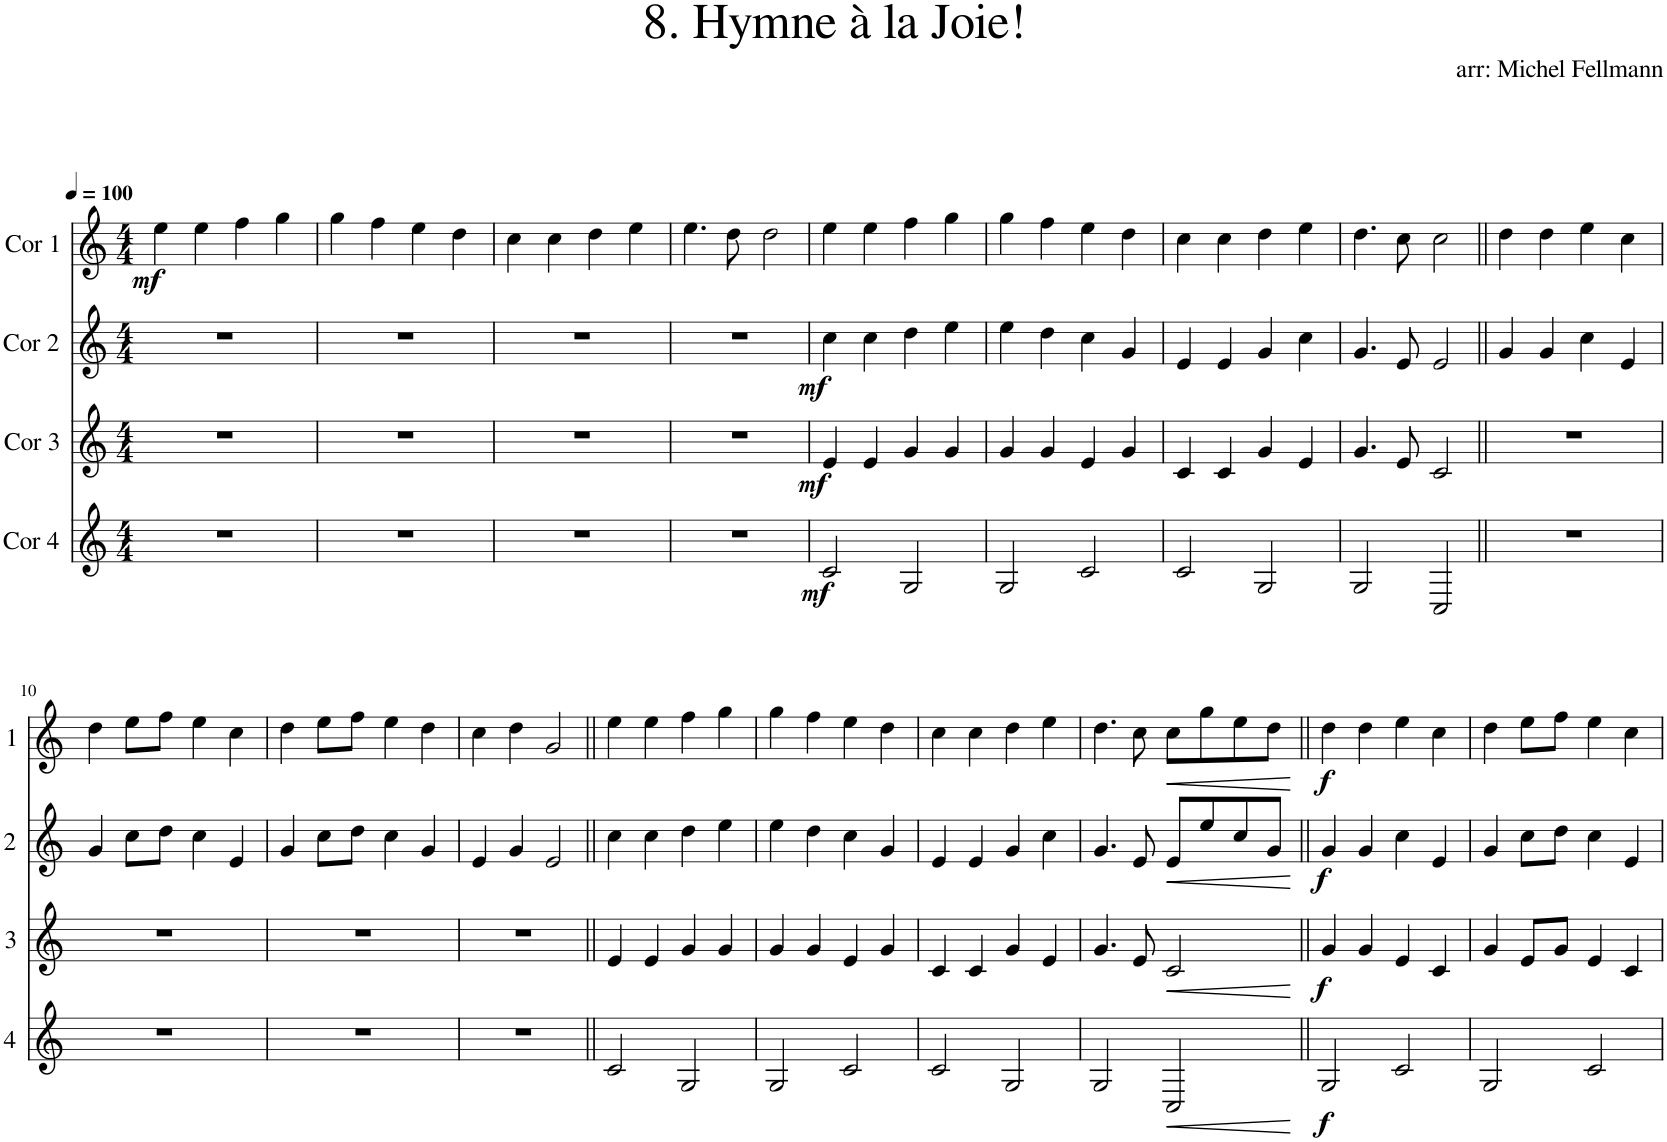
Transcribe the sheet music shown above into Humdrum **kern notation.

**kern	**dynam	**kern	**dynam	**kern	**dynam	**kern	**dynam
*part4	*part4	*part3	*part3	*part2	*part2	*part1	*part1
*staff4	*staff4	*staff3	*staff3	*staff2	*staff2	*staff1	*staff1
*I"Cor 4	*	*I"Cor 3	*	*I"Cor 2	*	*I"Cor 1	*
*clefG2	*	*clefG2	*	*clefG2	*	*clefG2	*
*Trd4c7	*	*Trd4c7	*	*Trd4c7	*	*Trd4c7	*
*k[]	*	*k[]	*	*k[]	*	*k[]	*
*M4/4	*	*M4/4	*	*M4/4	*	*M4/4	*
*MM100	*	*MM100	*	*MM100	*	*MM100	*
=1	=1	=1	=1	=1	=1	=1	=1
!	!	!	!	!	!	!	!LO:DY:b
1r	.	1r	.	1r	.	4ee\	mf
.	.	.	.	.	.	4ee\	.
.	.	.	.	.	.	4ff\	.
.	.	.	.	.	.	4gg\	.
=2	=2	=2	=2	=2	=2	=2	=2
1r	.	1r	.	1r	.	4gg\	.
.	.	.	.	.	.	4ff\	.
.	.	.	.	.	.	4ee\	.
.	.	.	.	.	.	4dd\	.
=3	=3	=3	=3	=3	=3	=3	=3
1r	.	1r	.	1r	.	4cc\	.
.	.	.	.	.	.	4cc\	.
.	.	.	.	.	.	4dd\	.
.	.	.	.	.	.	4ee\	.
=4	=4	=4	=4	=4	=4	=4	=4
1r	.	1r	.	1r	.	4.ee\	.
.	.	.	.	.	.	8dd\	.
.	.	.	.	.	.	2dd\	.
=5	=5	=5	=5	=5	=5	=5	=5
!	!LO:DY:b	!	!LO:DY:b	!	!LO:DY:b	!	!
2c/	mf	4e/	mf	4cc\	mf	4ee\	.
.	.	4e/	.	4cc\	.	4ee\	.
2G/	.	4g/	.	4dd\	.	4ff\	.
.	.	4g/	.	4ee\	.	4gg\	.
=6	=6	=6	=6	=6	=6	=6	=6
2G/	.	4g/	.	4ee\	.	4gg\	.
.	.	4g/	.	4dd\	.	4ff\	.
2c/	.	4e/	.	4cc\	.	4ee\	.
.	.	4g/	.	4g/	.	4dd\	.
=7	=7	=7	=7	=7	=7	=7	=7
2c/	.	4c/	.	4e/	.	4cc\	.
.	.	4c/	.	4e/	.	4cc\	.
2G/	.	4g/	.	4g/	.	4dd\	.
.	.	4e/	.	4cc\	.	4ee\	.
=8	=8	=8	=8	=8	=8	=8	=8
2G/	.	4.g/	.	4.g/	.	4.dd\	.
.	.	8e/	.	8e/	.	8cc\	.
2C/	.	2c/	.	2e/	.	2cc\	.
=9||	=9||	=9||	=9||	=9||	=9||	=9||	=9||
1r	.	1r	.	4g/	.	4dd\	.
.	.	.	.	4g/	.	4dd\	.
.	.	.	.	4cc\	.	4ee\	.
.	.	.	.	4e/	.	4cc\	.
!!LO:LB:g=z
=10	=10	=10	=10	=10	=10	=10	=10
1r	.	1r	.	4g/	.	4dd\	.
.	.	.	.	8cc\L	.	8ee\L	.
.	.	.	.	8dd\J	.	8ff\J	.
.	.	.	.	4cc\	.	4ee\	.
.	.	.	.	4e/	.	4cc\	.
=11	=11	=11	=11	=11	=11	=11	=11
1r	.	1r	.	4g/	.	4dd\	.
.	.	.	.	8cc\L	.	8ee\L	.
.	.	.	.	8dd\J	.	8ff\J	.
.	.	.	.	4cc\	.	4ee\	.
.	.	.	.	4g/	.	4dd\	.
=12	=12	=12	=12	=12	=12	=12	=12
1r	.	1r	.	4e/	.	4cc\	.
.	.	.	.	4g/	.	4dd\	.
.	.	.	.	2e/	.	2g/	.
=13||	=13||	=13||	=13||	=13||	=13||	=13||	=13||
2c/	.	4e/	.	4cc\	.	4ee\	.
.	.	4e/	.	4cc\	.	4ee\	.
2G/	.	4g/	.	4dd\	.	4ff\	.
.	.	4g/	.	4ee\	.	4gg\	.
=14	=14	=14	=14	=14	=14	=14	=14
2G/	.	4g/	.	4ee\	.	4gg\	.
.	.	4g/	.	4dd\	.	4ff\	.
2c/	.	4e/	.	4cc\	.	4ee\	.
.	.	4g/	.	4g/	.	4dd\	.
=15	=15	=15	=15	=15	=15	=15	=15
2c/	.	4c/	.	4e/	.	4cc\	.
.	.	4c/	.	4e/	.	4cc\	.
2G/	.	4g/	.	4g/	.	4dd\	.
.	.	4e/	.	4cc\	.	4ee\	.
=16	=16	=16	=16	=16	=16	=16	=16
2G/	.	4.g/	.	4.g/	.	4.dd\	.
.	.	8e/	.	8e/	.	8cc\	.
!	!LO:HP:b	!	!LO:HP:b	!	!LO:HP:b	!	!LO:HP:b
2C/	<	2c/	<	8e/L	<	8cc\L	<
.	.	.	.	8ee/	.	8gg\	.
.	.	.	.	8cc/	.	8ee\	.
.	.	.	.	8g/J	.	8dd\J	.
.	[	.	[	.	[	.	[
=17||	=17||	=17||	=17||	=17||	=17||	=17||	=17||
!	!LO:DY:b	!	!LO:DY:b	!	!LO:DY:b	!	!LO:DY:b
2G/	f	4g/	f	4g/	f	4dd\	f
.	.	4g/	.	4g/	.	4dd\	.
2c/	.	4e/	.	4cc\	.	4ee\	.
.	.	4c/	.	4e/	.	4cc\	.
=18	=18	=18	=18	=18	=18	=18	=18
2G/	.	4g/	.	4g/	.	4dd\	.
.	.	8e/L	.	8cc\L	.	8ee\L	.
.	.	8g/J	.	8dd\J	.	8ff\J	.
2c/	.	4e/	.	4cc\	.	4ee\	.
.	.	4c/	.	4e/	.	4cc\	.
=	=	=	=	=	=	=	=
*-	*-	*-	*-	*-	*-	*-	*-
